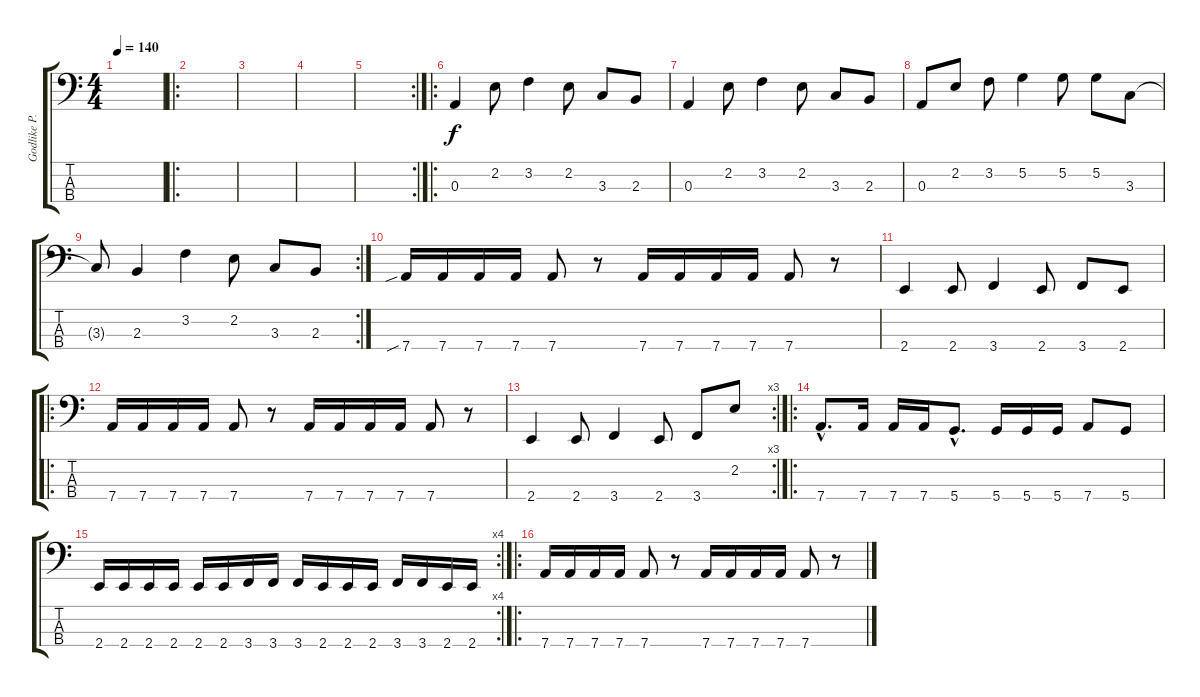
\track ("Godlike P." "Godlike P.") {instrument electricbassfinger}
\staff {score tabs}
\tuning (G2 D2 A1 D1) {hide}
\ts (4 4)
\tempo 140
\clef f4
\ks c
|
\ro
|
|
|
\rc 2
|
\ro
0.3.4 2.2.8 3.2.4 2.2.8 3.3.8 2.3.8 |
0.3.4 2.2.8 3.2.4 2.2.8 3.3.8 2.3.8 |
0.3.8 2.2.8 3.2.8 5.2.4 5.2.8 5.2.8 3.3.8 |
\rc 2
3.3{t}.8 2.3.4 3.2.4 2.2.8 3.3.8 2.3.8 |
7.4{sib}.16 7.4.16 7.4.16 7.4.16 7.4.8 r.8 7.4.16 7.4.16 7.4.16 7.4.16 7.4.8 r.8 |
2.4.4 2.4.8 3.4.4 2.4.8 3.4.8 2.4.8 |
\ro
7.4.16 7.4.16 7.4.16 7.4.16 7.4.8 r.8 7.4.16 7.4.16 7.4.16 7.4.16 7.4.8 r.8 |
\rc 3
2.4.4 2.4.8 3.4.4 2.4.8 3.4.8 2.2.8 |
\ro
7.4{hac}.8{d} 7.4.16 7.4.16 7.4.16 5.4{hac}.8{d} 5.4.16 5.4.16 5.4.16 7.4.8 5.4.8 |
\rc 4
2.4.16 2.4.16 2.4.16 2.4.16 2.4.16 2.4.16 3.4.16 3.4.16 3.4.16 2.4.16 2.4.16 2.4.16 3.4.16 3.4.16 2.4.16 2.4.16 |
\ro
7.4.16 7.4.16 7.4.16 7.4.16 7.4.8 r.8 7.4.16 7.4.16 7.4.16 7.4.16 7.4.8 r.8
